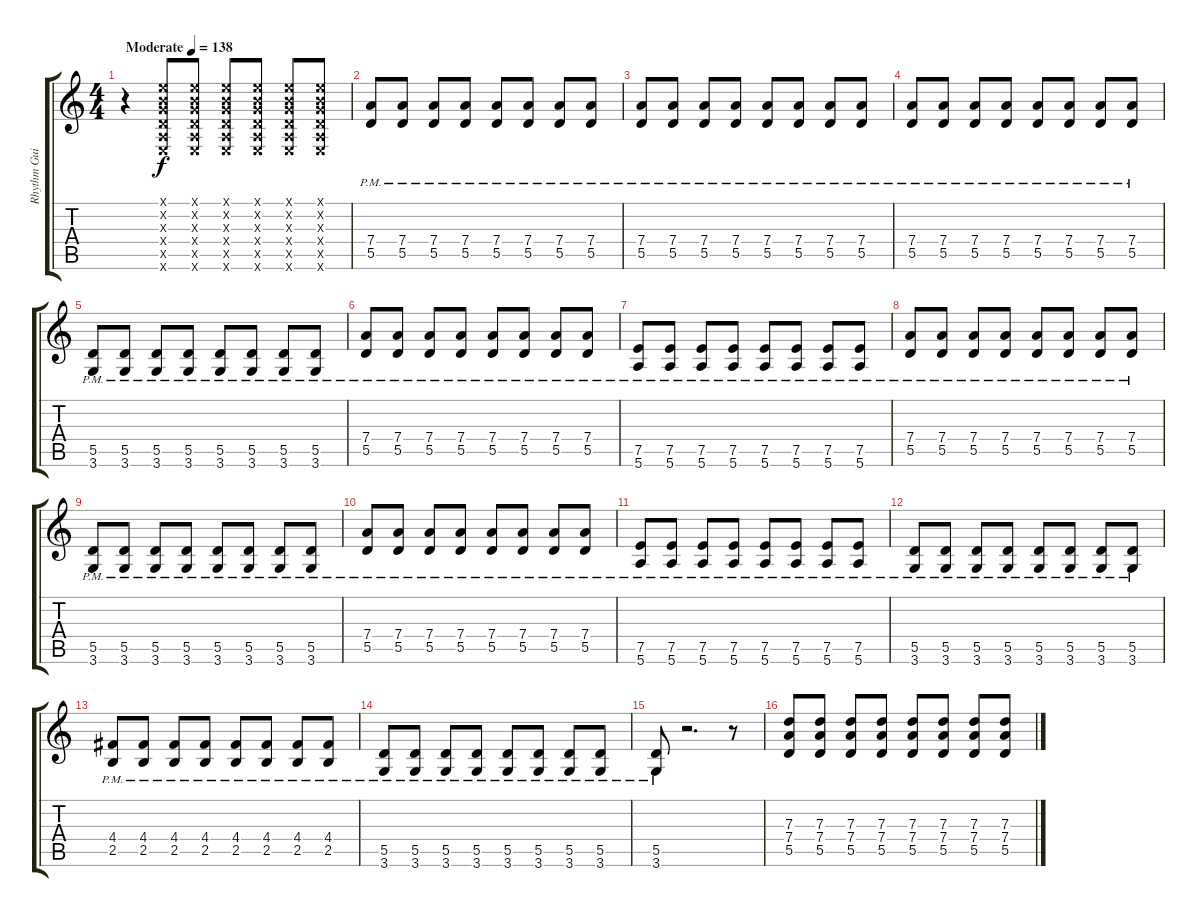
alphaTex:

\track ("Rhythm Guitar" "Rhythm Gui") {instrument overdrivenguitar}
\staff {score tabs}
\tuning (E4 B3 G3 D3 A2 E2) {hide}
\ts (4 4)
\tempo (138 "Moderate")
\clef g2
\ks c
r.4{dy f instrument overdrivenguitar} (0.1{x} 0.2{x} 0.3{x} 0.4{x} 0.5{x} 0.6{x}).8 (0.1{x} 0.2{x} 0.3{x} 0.4{x} 0.5{x} 0.6{x}).8 (0.1{x} 0.2{x} 0.3{x} 0.4{x} 0.5{x} 0.6{x}).8 (0.1{x} 0.2{x} 0.3{x} 0.4{x} 0.5{x} 0.6{x}).8 (0.1{x} 0.2{x} 0.3{x} 0.4{x} 0.5{x} 0.6{x}).8 (0.1{x} 0.2{x} 0.3{x} 0.4{x} 0.5{x} 0.6{x}).8 |
(7.4{pm} 5.5{pm}).8{volume 11 instrument electricguitarclean} (7.4{pm} 5.5{pm}).8 (7.4{pm} 5.5{pm}).8 (7.4{pm} 5.5{pm}).8 (7.4{pm} 5.5{pm}).8 (7.4{pm} 5.5{pm}).8 (7.4{pm} 5.5{pm}).8 (7.4{pm} 5.5{pm}).8 |
(7.4{pm} 5.5{pm}).8 (7.4{pm} 5.5{pm}).8 (7.4{pm} 5.5{pm}).8 (7.4{pm} 5.5{pm}).8 (7.4{pm} 5.5{pm}).8 (7.4{pm} 5.5{pm}).8 (7.4{pm} 5.5{pm}).8 (7.4{pm} 5.5{pm}).8 |
(7.4{pm} 5.5{pm}).8 (7.4{pm} 5.5{pm}).8 (7.4{pm} 5.5{pm}).8 (7.4{pm} 5.5{pm}).8 (7.4{pm} 5.5{pm}).8 (7.4{pm} 5.5{pm}).8 (7.4{pm} 5.5{pm}).8 (7.4{pm} 5.5{pm}).8 |
(5.5{pm} 3.6{pm}).8 (5.5{pm} 3.6{pm}).8 (5.5{pm} 3.6{pm}).8 (5.5{pm} 3.6{pm}).8 (5.5{pm} 3.6{pm}).8 (5.5{pm} 3.6{pm}).8 (5.5{pm} 3.6{pm}).8 (5.5{pm} 3.6{pm}).8 |
(7.4{pm} 5.5{pm}).8 (7.4{pm} 5.5{pm}).8 (7.4{pm} 5.5{pm}).8 (7.4{pm} 5.5{pm}).8 (7.4{pm} 5.5{pm}).8 (7.4{pm} 5.5{pm}).8 (7.4{pm} 5.5{pm}).8 (7.4{pm} 5.5{pm}).8 |
(7.5{pm} 5.6{pm}).8 (7.5{pm} 5.6{pm}).8 (7.5{pm} 5.6{pm}).8 (7.5{pm} 5.6{pm}).8 (7.5{pm} 5.6{pm}).8 (7.5{pm} 5.6{pm}).8 (7.5{pm} 5.6{pm}).8 (7.5{pm} 5.6{pm}).8 |
(7.4{pm} 5.5{pm}).8 (7.4{pm} 5.5{pm}).8 (7.4{pm} 5.5{pm}).8 (7.4{pm} 5.5{pm}).8 (7.4{pm} 5.5{pm}).8 (7.4{pm} 5.5{pm}).8 (7.4{pm} 5.5{pm}).8 (7.4{pm} 5.5{pm}).8 |
(5.5{pm} 3.6{pm}).8 (5.5{pm} 3.6{pm}).8 (5.5{pm} 3.6{pm}).8 (5.5{pm} 3.6{pm}).8 (5.5{pm} 3.6{pm}).8 (5.5{pm} 3.6{pm}).8 (5.5{pm} 3.6{pm}).8 (5.5{pm} 3.6{pm}).8 |
(7.4{pm} 5.5{pm}).8 (7.4{pm} 5.5{pm}).8 (7.4{pm} 5.5{pm}).8 (7.4{pm} 5.5{pm}).8 (7.4{pm} 5.5{pm}).8 (7.4{pm} 5.5{pm}).8 (7.4{pm} 5.5{pm}).8 (7.4{pm} 5.5{pm}).8 |
(7.5{pm} 5.6{pm}).8 (7.5{pm} 5.6{pm}).8 (7.5{pm} 5.6{pm}).8 (7.5{pm} 5.6{pm}).8 (7.5{pm} 5.6{pm}).8 (7.5{pm} 5.6{pm}).8 (7.5{pm} 5.6{pm}).8 (7.5{pm} 5.6{pm}).8 |
(5.5{pm} 3.6{pm}).8 (5.5{pm} 3.6{pm}).8 (5.5{pm} 3.6{pm}).8 (5.5{pm} 3.6{pm}).8 (5.5{pm} 3.6{pm}).8 (5.5{pm} 3.6{pm}).8 (5.5{pm} 3.6{pm}).8 (5.5{pm} 3.6{pm}).8 |
(4.4{pm} 2.5{pm}).8 (4.4{pm} 2.5{pm}).8 (4.4{pm} 2.5{pm}).8 (4.4{pm} 2.5{pm}).8 (4.4{pm} 2.5{pm}).8 (4.4{pm} 2.5{pm}).8 (4.4{pm} 2.5{pm}).8 (4.4{pm} 2.5{pm}).8 |
(5.5{pm} 3.6{pm}).8 (5.5{pm} 3.6{pm}).8 (5.5{pm} 3.6{pm}).8 (5.5{pm} 3.6{pm}).8 (5.5{pm} 3.6{pm}).8 (5.5{pm} 3.6{pm}).8 (5.5{pm} 3.6{pm}).8 (5.5{pm} 3.6{pm}).8 |
(5.5{pm} 3.6).8 r.2{d} r.8 |
(7.3 7.4 5.5).8{volume 13 instrument overdrivenguitar} (7.3 7.4 5.5).8 (7.3 7.4 5.5).8 (7.3 7.4 5.5).8 (7.3 7.4 5.5).8 (7.3 7.4 5.5).8 (7.3 7.4 5.5).8 (7.3 7.4 5.5).8
